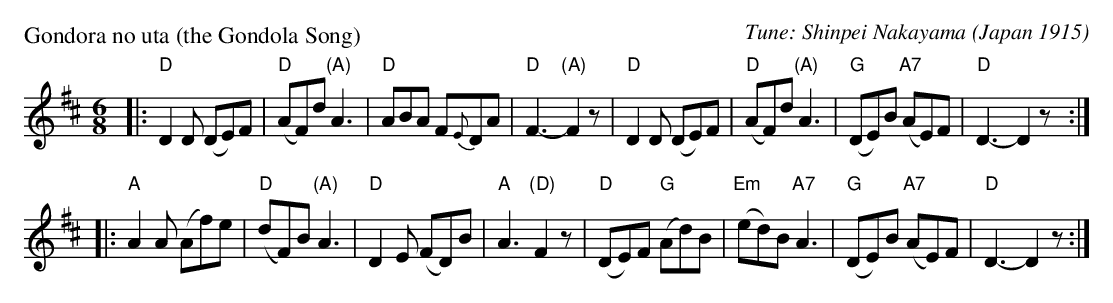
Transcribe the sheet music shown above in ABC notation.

X:1
P: Gondora no uta (the Gondola Song)
C:Tune: Shinpei Nakayama
O:Japan 1915
M:6/8
L:1/8
K:D
|: "D"D2D      (DE)F | "D"(AF)d "(A)"A3 | "D"ABA      F{E}DA | "D"F3- "(A)"F2z \
|  "D"D2D      (DE)F | "D"(AF)d "(A)"A3 | "G"(DE)B "A7"(AE)F | "D"D3-      D2z :|
|: "A"A2A      (Af)e | "D"(dF)B "(A)"A3 | "D"D2E       (FD)B | "A"A3  "(D)"F2z \
|  "D"(DE)F "G"(Ad)B | "Em"(ed)B "A7"A3 | "G"(DE)B "A7"(AE)F | "D"D3-      D2z :|
